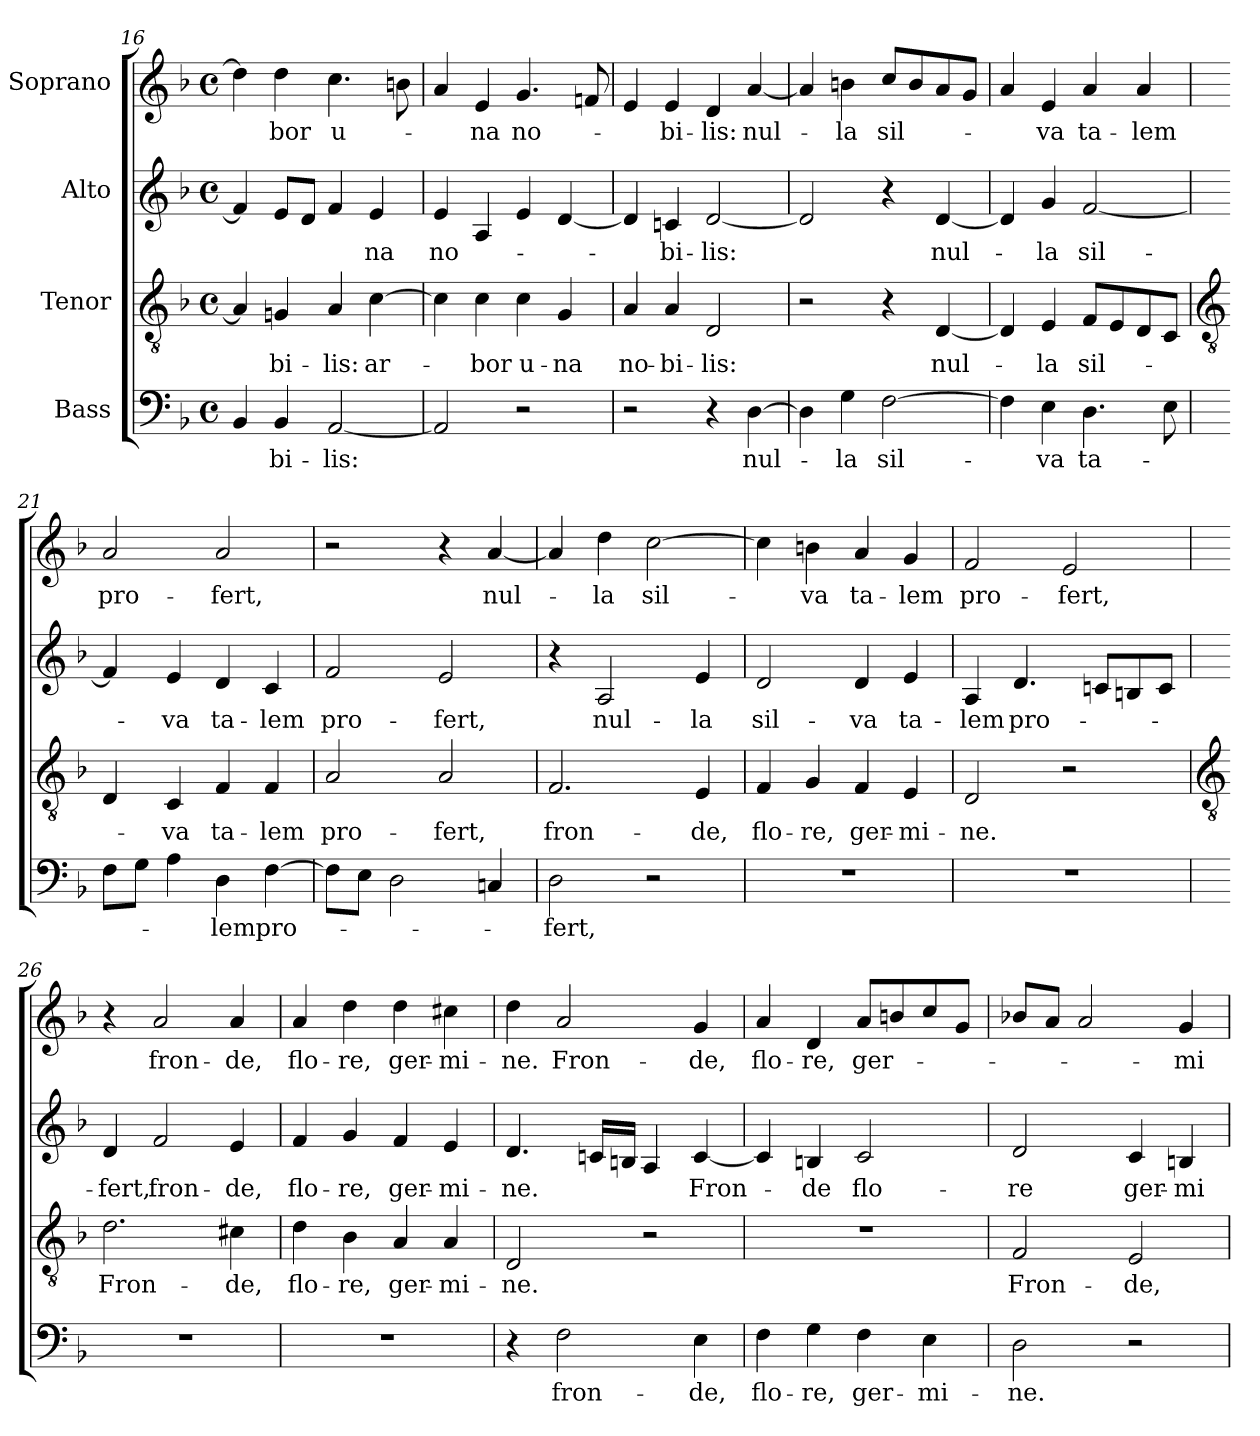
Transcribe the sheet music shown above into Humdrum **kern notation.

**kern	**text	**kern	**text	**kern	**text	**kern	**text
*part4	*part4	*part3	*part3	*part2	*part2	*part1	*part1
*staff4	*staff4	*staff3	*staff3	*staff2	*staff2	*staff1	*staff1
*I"Bass	*	*I"Tenor	*	*I"Alto	*	*I"Soprano	*
!!LO:LB:g=z
*clefF4	*	*clefGv2	*	*clefG2	*	*clefG2	*
*k[b-]	*	*k[b-]	*	*k[b-]	*	*k[b-]	*
*F:	*	*F:	*	*F:	*	*F:	*
*M4/4	*	*M4/4	*	*M4/4	*	*M4/4	*
*met(c)	*	*met(c)	*	*met(c)	*	*met(c)	*
=16	=16	=16	=16	=16	=16	=16	=16
4BB-/	.	4A/]	.	4f/]	.	4dd\]	.
!	!LO:LY:b	!	!LO:LY:b	!	!	!	!LO:LY:b
4BB-/	-bi-	4Gn/	-bi-	8e/L	.	4dd\	-bor
.	.	.	.	8d/J	.	.	.
!	!LO:LY:b	!	!LO:LY:b	!	!	!	!LO:LY:b
[2AA/	-lis:	4A/	-lis:	4f/	.	4.cc\	u-
!	!	!	!LO:LY:b	!	!LO:LY:b	!	!
.	.	[4c\	ar-	4e/	-na	.	.
.	.	.	.	.	.	8bn\	.
=17	=17	=17	=17	=17	=17	=17	=17
!	!	!	!	!	!LO:LY:b	!	!
2AA/]	.	4c\]	.	4e/	no-	4a/	.
!	!	!	!LO:LY:b	!	!	!	!LO:LY:b
.	.	4c\	-bor	4A/	.	4e/	-na
!	!	!	!LO:LY:b	!	!	!	!LO:LY:b
2r	.	4c\	u-	4e/	.	4.g/	no-
!	!	!	!LO:LY:b	!	!	!	!
.	.	4G/	-na	[4d/	.	.	.
.	.	.	.	.	.	8fn/	.
=18	=18	=18	=18	=18	=18	=18	=18
!	!	!	!LO:LY:b	!	!	!	!
2r	.	4A/	no-	4d/]	.	4e/	.
!	!	!	!LO:LY:b	!	!LO:LY:b	!	!LO:LY:b
.	.	4A/	-bi-	4cn/	-bi-	4e/	-bi-
!	!	!	!LO:LY:b	!	!LO:LY:b	!	!LO:LY:b
4r	.	2D/	-lis:	[2d/	-lis:	4d/	-lis:
!	!LO:LY:b	!	!	!	!	!	!LO:LY:b
[4D\	nul-	.	.	.	.	[4a/	nul-
=19	=19	=19	=19	=19	=19	=19	=19
4D\]	.	2r	.	2d/]	.	4a/]	.
!	!LO:LY:b	!	!	!	!	!	!LO:LY:b
4G\	-la	.	.	.	.	4bn\	-la
!	!LO:LY:b	!	!	!	!	!	!LO:LY:b
[2F\	sil-	4r	.	4r	.	8cc/L	sil-
.	.	.	.	.	.	8b/	.
!	!	!	!LO:LY:b	!	!LO:LY:b	!	!
.	.	[4D/	nul-	[4d/	nul-	8a/	.
.	.	.	.	.	.	8g/J	.
=20	=20	=20	=20	=20	=20	=20	=20
4F\]	.	4D/]	.	4d/]	.	4a/	.
!	!LO:LY:b	!	!LO:LY:b	!	!LO:LY:b	!	!LO:LY:b
4E\	-va	4E/	-la	4g/	-la	4e/	-va
!	!LO:LY:b	!	!LO:LY:b	!	!LO:LY:b	!	!LO:LY:b
4.D\	ta-	8F/L	sil-	[2f/	sil-	4a/	ta-
.	.	8E/	.	.	.	.	.
!	!	!	!	!	!	!	!LO:LY:b
.	.	8D/	.	.	.	4a/	-lem
8E\	.	8C/J	.	.	.	.	.
!!LO:LB:g=z
=21	=21	=21	=21	=21	=21	=21	=21
*	*	*clefGv2	*	*	*	*	*
!	!	!	!	!	!	!	!LO:LY:b
8F\L	.	4D/	.	4f/]	.	2a/	pro-
8G\J	.	.	.	.	.	.	.
!	!	!	!LO:LY:b	!	!LO:LY:b	!	!
4A\	.	4C/	-va	4e/	-va	.	.
!	!LO:LY:b	!	!LO:LY:b	!	!LO:LY:b	!	!LO:LY:b
4D\	-lem	4F/	ta-	4d/	ta-	2a/	-fert,
!	!LO:LY:b	!	!LO:LY:b	!	!LO:LY:b	!	!
[4F\	pro-	4F/	-lem	4c/	-lem	.	.
=22	=22	=22	=22	=22	=22	=22	=22
!	!	!	!LO:LY:b	!	!LO:LY:b	!	!
8F\L]	.	2A/	pro-	2f/	pro-	2r	.
8E\J	.	.	.	.	.	.	.
2D\	.	.	.	.	.	.	.
!	!	!	!LO:LY:b	!	!LO:LY:b	!	!
.	.	2A/	-fert,	2e/	-fert,	4r	.
!	!	!	!	!	!	!	!LO:LY:b
4Cn/	.	.	.	.	.	[4a/	nul-
=23	=23	=23	=23	=23	=23	=23	=23
!	!LO:LY:b	!	!LO:LY:b	!	!	!	!
2D\	-fert,	2.F/	fron-	4r	.	4a/]	.
!	!	!	!	!	!LO:LY:b	!	!LO:LY:b
.	.	.	.	2A/	nul-	4dd\	-la
!	!	!	!	!	!	!	!LO:LY:b
2r	.	.	.	.	.	[2cc\	sil-
!	!	!	!LO:LY:b	!	!LO:LY:b	!	!
.	.	4E/	-de,	4e/	-la	.	.
=24	=24	=24	=24	=24	=24	=24	=24
!	!	!	!LO:LY:b	!	!LO:LY:b	!	!
1r	.	4F/	flo-	2d/	sil-	4cc\]	.
!	!	!	!LO:LY:b	!	!	!	!LO:LY:b
.	.	4G/	-re,	.	.	4bn\	-va
!	!	!	!LO:LY:b	!	!LO:LY:b	!	!LO:LY:b
.	.	4F/	ger-	4d/	-va	4a/	ta-
!	!	!	!LO:LY:b	!	!LO:LY:b	!	!LO:LY:b
.	.	4E/	-mi-	4e/	ta-	4g/	-lem
=25	=25	=25	=25	=25	=25	=25	=25
!	!	!	!LO:LY:b	!	!LO:LY:b	!	!LO:LY:b
1r	.	2D/	-ne.	4A/	-lem	2f/	pro-
!	!	!	!	!	!LO:LY:b	!	!
.	.	.	.	4.d/	pro-	.	.
!	!	!	!	!	!	!	!LO:LY:b
.	.	2r	.	.	.	2e/	-fert,
.	.	.	.	8cn/L	.	.	.
.	.	.	.	8Bn/	.	.	.
.	.	.	.	8c/J	.	.	.
!!LO:LB:g=z
=26	=26	=26	=26	=26	=26	=26	=26
*	*	*clefGv2	*	*	*	*	*
!	!	!	!LO:LY:b	!	!LO:LY:b	!	!
1r	.	2.d\	Fron-	4d/	-fert,	4r	.
!	!	!	!	!	!LO:LY:b	!	!LO:LY:b
.	.	.	.	2f/	fron-	2a/	fron-
!	!	!	!LO:LY:b	!	!LO:LY:b	!	!LO:LY:b
.	.	4c#X\	-de,	4e/	-de,	4a/	-de,
=27	=27	=27	=27	=27	=27	=27	=27
!	!	!	!LO:LY:b	!	!LO:LY:b	!	!LO:LY:b
1r	.	4d\	flo-	4f/	flo-	4a/	flo-
!	!	!	!LO:LY:b	!	!LO:LY:b	!	!LO:LY:b
.	.	4B-\	-re,	4g/	-re,	4dd\	-re,
!	!	!	!LO:LY:b	!	!LO:LY:b	!	!LO:LY:b
.	.	4A/	ger-	4f/	ger-	4dd\	ger-
!	!	!	!LO:LY:b	!	!LO:LY:b	!	!LO:LY:b
.	.	4A/	-mi-	4e/	-mi-	4cc#X\	-mi-
=28	=28	=28	=28	=28	=28	=28	=28
!	!	!	!LO:LY:b	!	!LO:LY:b	!	!LO:LY:b
4r	.	2D/	-ne.	4.d/	-ne.	4dd\	-ne.
!	!LO:LY:b	!	!	!	!	!	!LO:LY:b
2F\	fron-	.	.	.	.	2a/	Fron-
.	.	.	.	16cn/LL	.	.	.
.	.	.	.	16Bn/JJ	.	.	.
.	.	2r	.	4A/	.	.	.
!	!LO:LY:b	!	!	!	!LO:LY:b	!	!LO:LY:b
4E\	-de,	.	.	[4c/	Fron-	4g/	-de,
=29	=29	=29	=29	=29	=29	=29	=29
!	!LO:LY:b	!	!	!	!	!	!LO:LY:b
4F\	flo-	1r	.	4c/]	.	4a/	flo-
!	!LO:LY:b	!	!	!	!LO:LY:b	!	!LO:LY:b
4G\	-re,	.	.	4Bn/	-de	4d/	-re,
!	!LO:LY:b	!	!	!	!LO:LY:b	!	!LO:LY:b
4F\	ger-	.	.	2c/	flo-	8a/L	ger-
.	.	.	.	.	.	8bn/	.
!	!LO:LY:b	!	!	!	!	!	!
4E\	-mi-	.	.	.	.	8cc/	.
.	.	.	.	.	.	8g/J	.
=30	=30	=30	=30	=30	=30	=30	=30
!	!LO:LY:b	!	!LO:LY:b	!	!LO:LY:b	!	!
2D\	-ne.	2F/	Fron-	2d/	-re	8b-X/L	.
.	.	.	.	.	.	8a/J	.
.	.	.	.	.	.	2a/	.
!	!	!	!LO:LY:b	!	!LO:LY:b	!	!
2r	.	2E/	-de,	4c/	ger-	.	.
!	!	!	!	!	!LO:LY:b	!	!LO:LY:b
.	.	.	.	4Bn/	-mi-	4g/	-mi-
=	=	=	=	=	=	=	=
*-	*-	*-	*-	*-	*-	*-	*-
